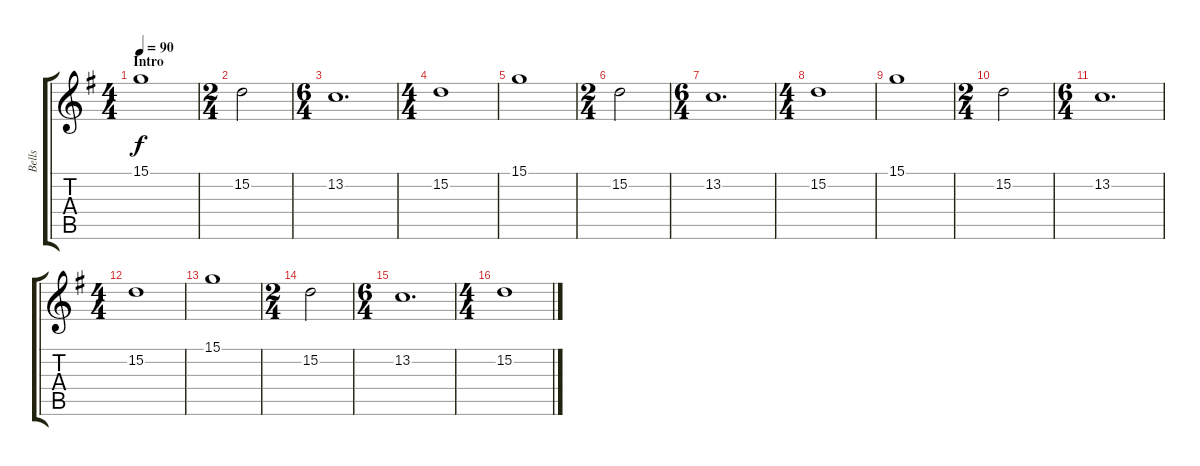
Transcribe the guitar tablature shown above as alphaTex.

\track ("Bells" "Bells") {instrument tubularbells}
\staff {score tabs}
\tuning (E4 B3 G3 D3 A2 E2) {hide}
\ts (4 4)
\section ("" "Intro")
\tempo 90
\clef g2
\ks g
15.1.1{dy f instrument tubularbells} |
\ts (2 4)
15.2.2 |
\ts (6 4)
13.2.1{d} |
\ts (4 4)
15.2.1 |
15.1.1 |
\ts (2 4)
15.2.2 |
\ts (6 4)
13.2.1{d} |
\ts (4 4)
15.2.1 |
15.1.1 |
\ts (2 4)
15.2.2 |
\ts (6 4)
13.2.1{d} |
\ts (4 4)
15.2.1 |
15.1.1 |
\ts (2 4)
15.2.2 |
\ts (6 4)
13.2.1{d} |
\ts (4 4)
15.2.1
